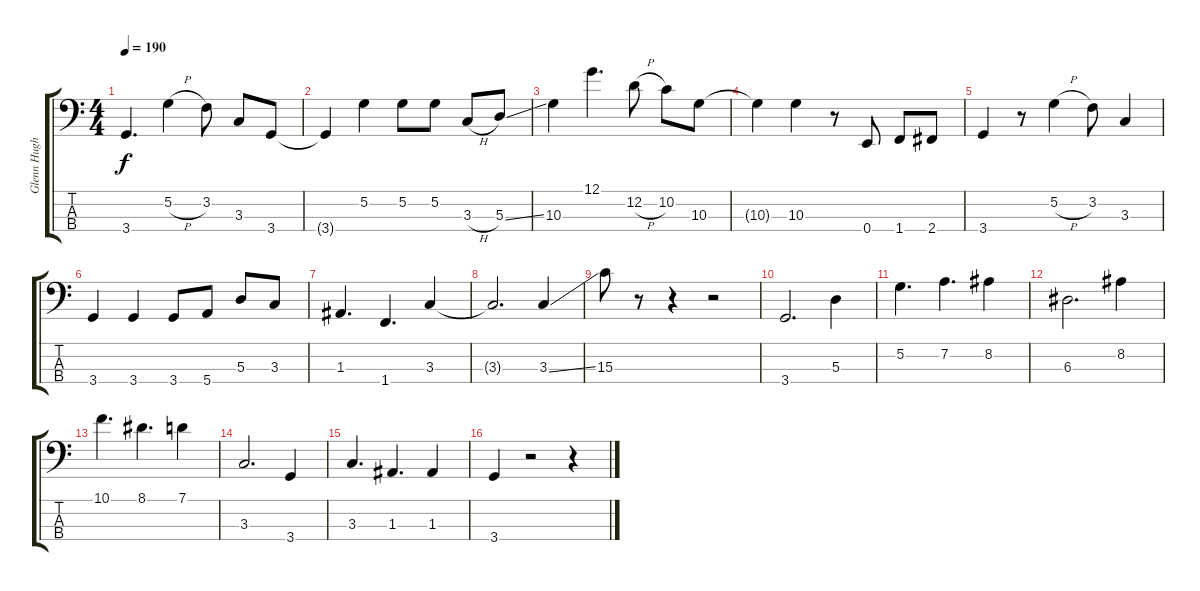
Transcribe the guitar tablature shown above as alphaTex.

\track ("Glenn Hughes" "Glenn Hugh") {instrument electricbassfinger}
\staff {score tabs}
\tuning (G2 D2 A1 E1) {hide}
\ts (4 4)
\tempo 190
\clef f4
\ks c
3.4.4{d dy f} 5.2{h}.4 3.2.8 3.3.8 3.4.8 |
3.4{t}.4 5.2.4 5.2.8 5.2.8 3.3{h}.8 5.3{ss}.8 |
10.3.4 12.1.4{d} 12.2{h}.8 10.2.8 10.3.8 |
10.3{t}.4 10.3.4 r.8 0.4.8 1.4.8 2.4.8 |
3.4.4 r.8 5.2{h}.4 3.2.8 3.3.4 |
3.4.4 3.4.4 3.4.8 5.4.8 5.3.8 3.3.8 |
1.3.4{d} 1.4.4{d} 3.3.4 |
3.3{t}.2{d} 3.3{ss}.4 |
15.3.8 r.8 r.4 r.2 |
3.4.2{d} 5.3.4 |
5.2.4{d} 7.2.4{d} 8.2.4 |
6.3.2{d} 8.2.4 |
10.1.4{d} 8.1.4{d} 7.1.4 |
3.3.2{d} 3.4.4 |
3.3.4{d} 1.3.4{d} 1.3.4 |
3.4.4 r.2 r.4
